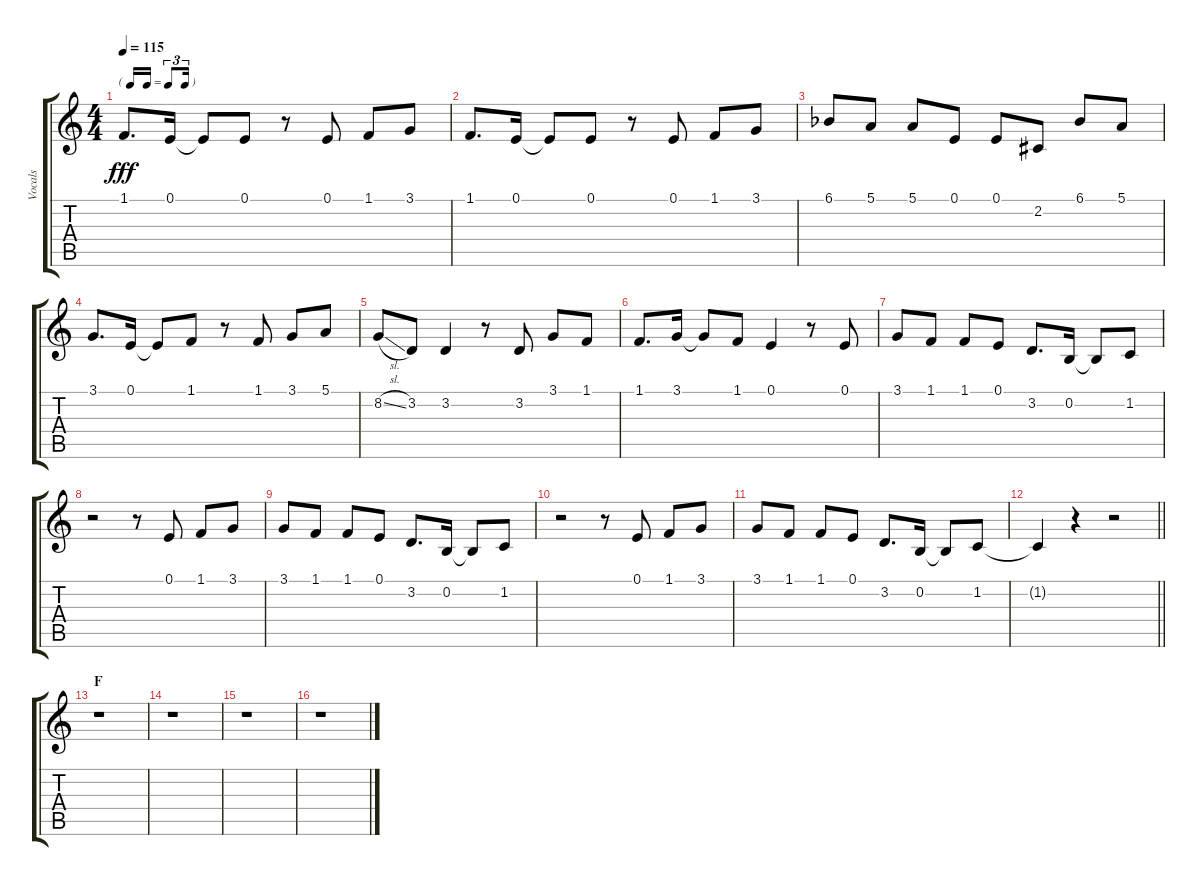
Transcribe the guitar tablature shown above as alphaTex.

\track ("Vocals" "Vocals") {instrument voiceoohs}
\staff {score tabs}
\tuning (E4 B3 G3 D3 A2 E2) {hide}
\ts (4 4)
\tf triplet16th
\tempo 115
\clef g2
\ks c
1.1.8{d dy fff} 0.1.16 0.1{t}.8 0.1.8 r.8 0.1.8 1.1.8 3.1.8 |
1.1.8{d} 0.1.16 0.1{t}.8 0.1.8 r.8 0.1.8 1.1.8 3.1.8 |
6.1{acc b}.8 5.1.8 5.1.8 0.1.8 0.1.8 2.2.8 6.1{acc b}.8 5.1.8 |
3.1.8{d} 0.1.16 0.1{t}.8 1.1.8 r.8 1.1.8 3.1.8 5.1.8 |
8.2{sl}.8 3.2.8 3.2.4 r.8 3.2.8 3.1.8 1.1.8 |
1.1.8{d} 3.1.16 3.1{t}.8 1.1.8 0.1.4 r.8 0.1.8 |
3.1.8 1.1.8 1.1.8 0.1.8 3.2.8{d} 0.2.16 0.2{t}.8 1.2.8 |
r.2 r.8 0.1.8 1.1.8 3.1.8 |
3.1.8 1.1.8 1.1.8 0.1.8 3.2.8{d} 0.2.16 0.2{t}.8 1.2.8 |
r.2 r.8 0.1.8 1.1.8 3.1.8 |
3.1.8 1.1.8 1.1.8 0.1.8 3.2.8{d} 0.2.16 0.2{t}.8 1.2.8 |
\barLineRight lightlight
1.2{t}.4 r.4 r.2 |
\section ("" "F")
r.1 |
r.1 |
r.1 |
r.1
